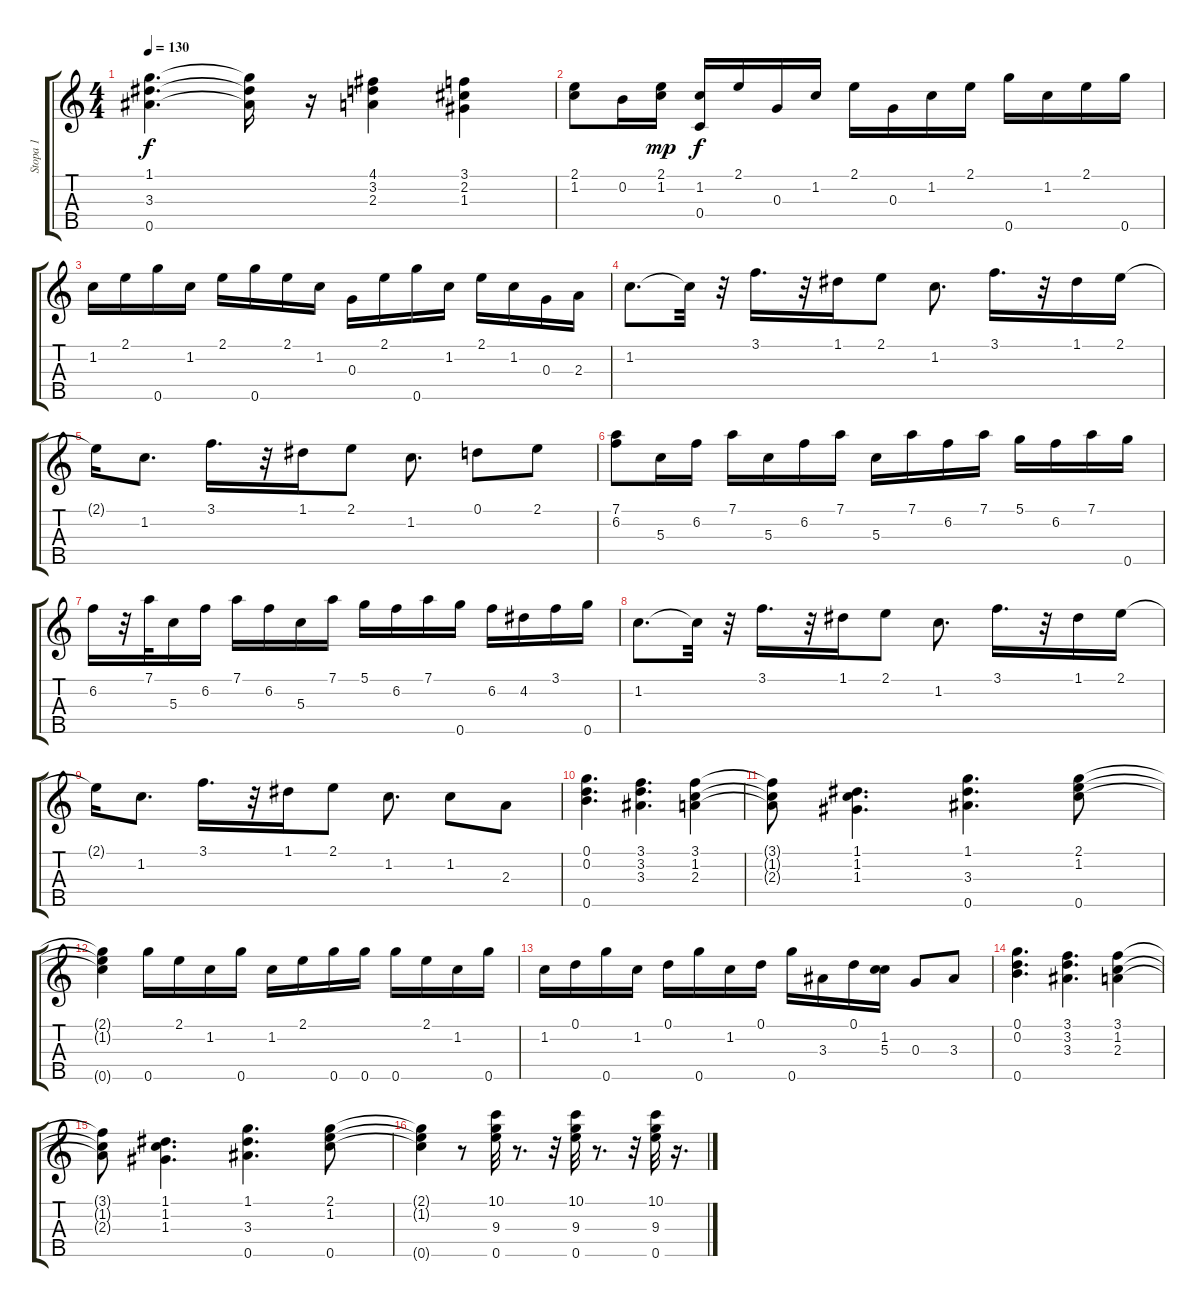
\track ("Stopa 1" "Stopa 1") {instrument banjo}
\staff {score tabs}
\tuning (D4 B3 G3 C3 G4) {hide}
\displaytranspose 12
\ts (4 4)
\tempo 130
\clef g2
\ks c
(1.1 3.3 0.5).4{d dy f} (1.1{t} 3.3{t} 0.5{t}).16 r.16 (4.1 3.2 2.3).4 (3.1 2.2 1.3).4 |
(2.1 1.2).8 0.2.16 (2.1 1.2).16{dy mp} (1.2 0.4).16{dy f volume 9} 2.1.16 0.3.16 1.2.16 2.1.16 0.3.16 1.2.16 2.1.16 0.5.16 1.2.16 2.1.16 0.5.16 |
1.2.16 2.1.16 0.5.16 1.2.16 2.1.16 0.5.16 2.1.16 1.2.16 0.3.16 2.1.16 0.5.16 1.2.16 2.1.16 1.2.16 0.3.16 2.3.16 |
1.2.8{d} 1.2{t}.32 r.32 3.1.16{d volume 12} r.32 1.1.16 2.1.8 1.2.8{d} 3.1.16{d} r.32 1.1.16 2.1.16 |
2.1{t}.16 1.2.8{d} 3.1.16{d} r.32 1.1.16 2.1.8 1.2.8{d} 0.1.8{volume 10} 2.1.8 |
(7.1 6.2).8 5.3.16 6.2.16 7.1.16 5.3.16 6.2.16 7.1.16 5.3.16 7.1.16 6.2.16 7.1.16 5.1.16 6.2.16 7.1.16 0.5.16 |
6.2.16 r.32 7.1.32 5.3.16 6.2.16 7.1.16 6.2.16 5.3.16 7.1.16 5.1.16 6.2.16 7.1.16 0.5.16 6.2.16 4.2.16 3.1.16 0.5.16 |
1.2.8{d} 1.2{t}.32 r.32 3.1.16{d volume 12} r.32 1.1.16 2.1.8 1.2.8{d} 3.1.16{d} r.32 1.1.16 2.1.16 |
2.1{t}.16 1.2.8{d} 3.1.16{d} r.32 1.1.16 2.1.8 1.2.8{d} 1.2.8 2.3.8{volume 10} |
(0.1 0.2 0.5).4{d} (3.1 3.2 3.3).4{d} (3.1 1.2 2.3).4 |
(3.1{t} 1.2{t} 2.3{t}).8 (1.1 1.2 1.3).4{d} (1.1 3.3 0.5).4{d} (2.1 1.2 0.5).8 |
(2.1{t} 1.2{t} 0.5{t}).4 0.5.16 2.1.16 1.2.16 0.5.16 1.2.16 2.1.16 0.5.16 0.5.16 0.5.16 2.1.16 1.2.16 0.5.16 |
1.2.16 0.1.16 0.5.16 1.2.16 0.1.16 0.5.16 1.2.16 0.1.16 0.5.16 3.3.16 0.1.16 (1.2 5.3).16 0.3.8{volume 10} 3.3.8 |
(0.1 0.2 0.5).4{d volume 9} (3.1 3.2 3.3).4{d} (3.1 1.2 2.3).4 |
(3.1{t} 1.2{t} 2.3{t}).8 (1.1 1.2 1.3).4{d} (1.1 3.3 0.5).4{d} (2.1 1.2 0.5).8 |
(2.1{t} 1.2{t} 0.5{t}).4 r.8 (10.1 9.3 0.5).32 r.8{d} r.32 (10.1 9.3 0.5).32 r.8{d} r.32 (10.1 9.3 0.5).32 r.16{d}
